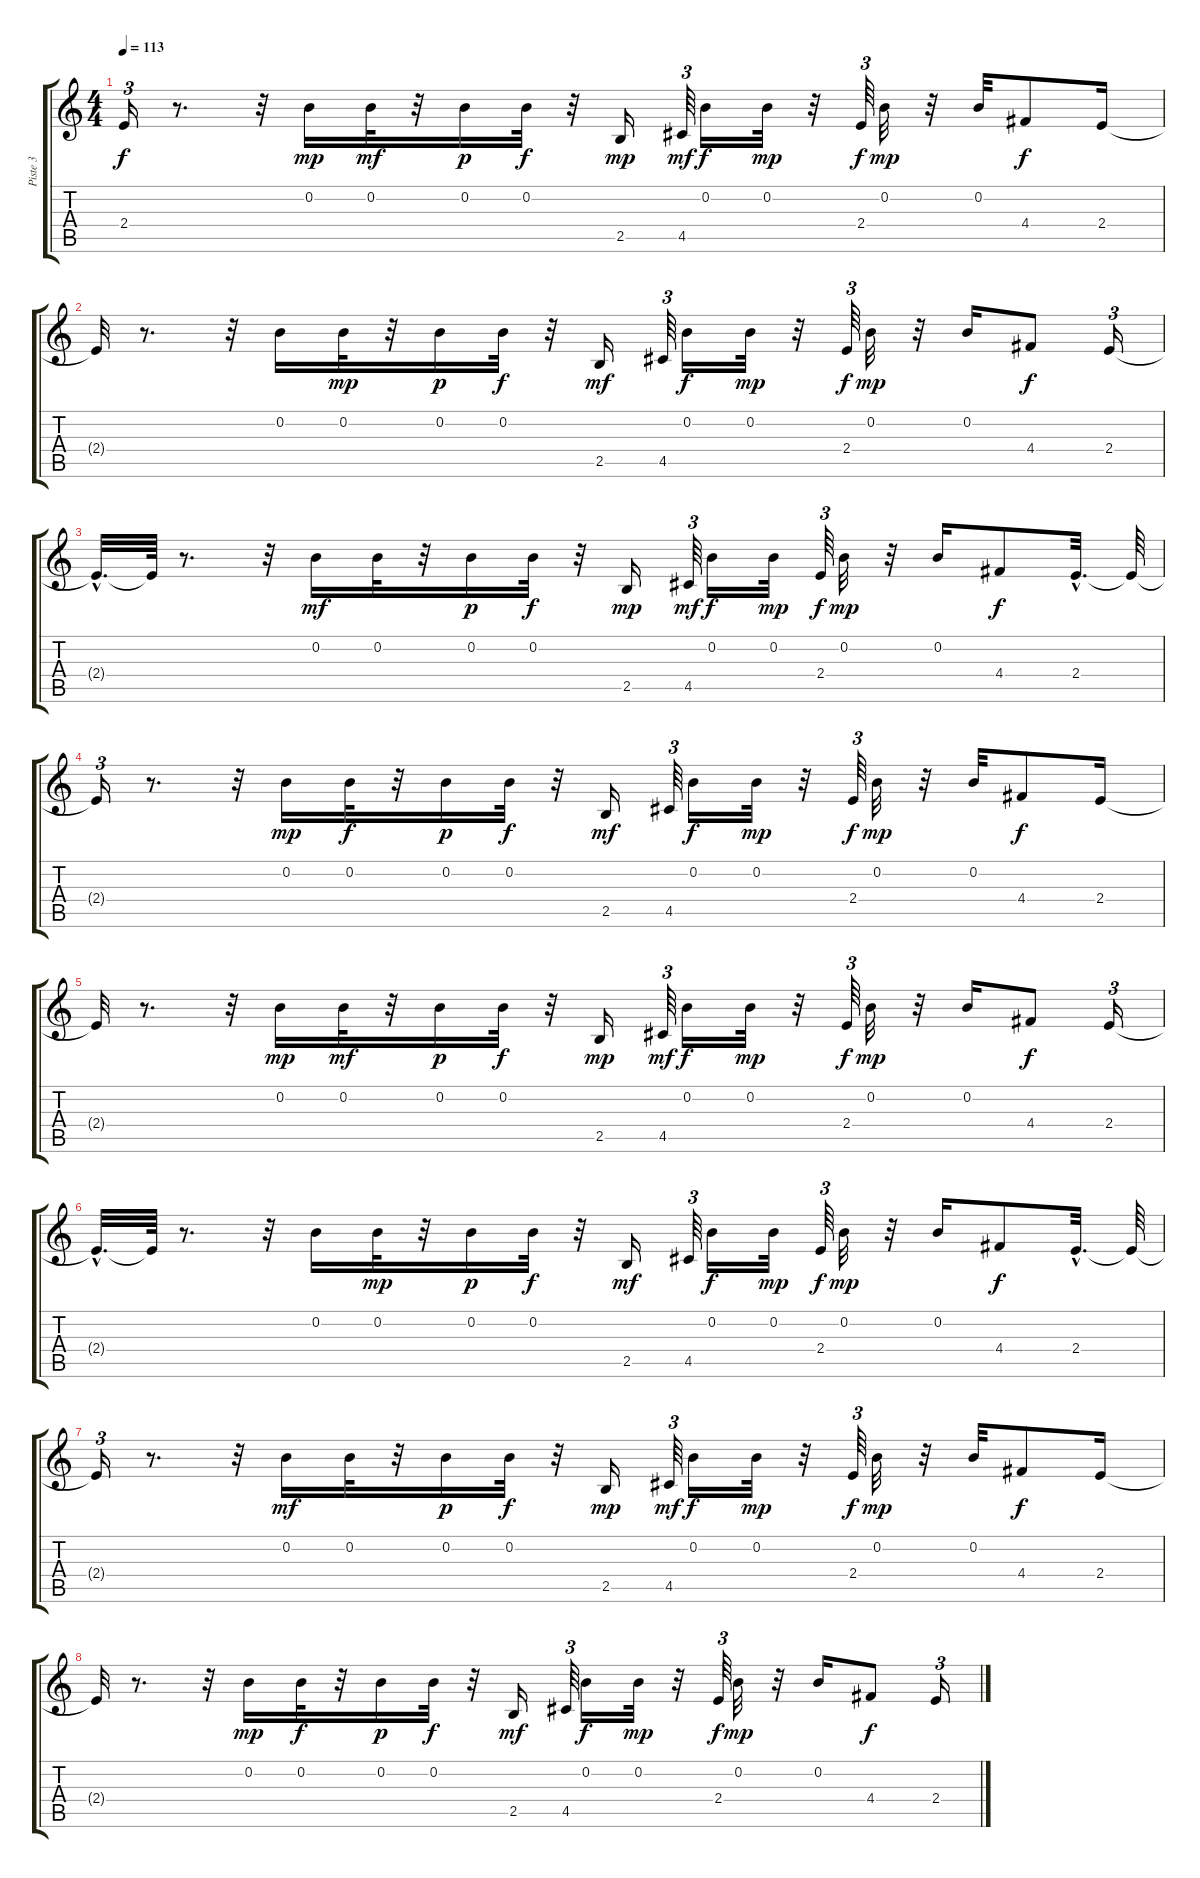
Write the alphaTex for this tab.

\track ("Piste 3" "Piste 3") {instrument electricguitarmuted}
\staff {score tabs}
\tuning (E4 B3 G3 D3 A2 E2) {hide}
\ts (4 4)
\tempo 113
\clef g2
\ks c
2.4{t}.16{tu (3 2) dy f} r.8{d} r.32 0.2.16{dy mp} 0.2.32{dy mf} r.32 0.2.16{dy p} 0.2.32{dy f} r.32 2.5.16{dy mp} 4.5.64{tu (3 2) dy mf} 0.2.16{dy f} 0.2.32{dy mp} r.32 2.4.64{tu (3 2) dy f} 0.2.32{dy mp} r.32 0.2.32 4.4.8{dy f} 2.4.16 |
2.4{t}.32 r.8{d} r.32 0.2.16 0.2.32{dy mp} r.32 0.2.16{dy p} 0.2.32{dy f} r.32 2.5.16{dy mf} 4.5.64{tu (3 2)} 0.2.16{dy f} 0.2.32{dy mp} r.32 2.4.64{tu (3 2) dy f} 0.2.32{dy mp} r.32 0.2.16 4.4.8{dy f} 2.4.16{tu (3 2)} |
2.4{hac t}.32{d} 2.4{t}.64 r.8{d} r.32 0.2.16{dy mf} 0.2.32 r.32 0.2.16{dy p} 0.2.32{dy f} r.32 2.5.16{dy mp} 4.5.64{tu (3 2) dy mf} 0.2.16{dy f} 0.2.32{dy mp} 2.4.64{tu (3 2) dy f} 0.2.32{dy mp} r.32 0.2.16 4.4.8{dy f} 2.4{hac}.32{d} 2.4{t}.64 |
2.4{t}.16{tu (3 2)} r.8{d} r.32 0.2.16{dy mp} 0.2.32{dy f} r.32 0.2.16{dy p} 0.2.32{dy f} r.32 2.5.16{dy mf} 4.5.64{tu (3 2)} 0.2.16{dy f} 0.2.32{dy mp} r.32 2.4.64{tu (3 2) dy f} 0.2.32{dy mp} r.32 0.2.32 4.4.8{dy f} 2.4.16 |
2.4{t}.32 r.8{d} r.32 0.2.16{dy mp} 0.2.32{dy mf} r.32 0.2.16{dy p} 0.2.32{dy f} r.32 2.5.16{dy mp} 4.5.64{tu (3 2) dy mf} 0.2.16{dy f} 0.2.32{dy mp} r.32 2.4.64{tu (3 2) dy f} 0.2.32{dy mp} r.32 0.2.16 4.4.8{dy f} 2.4.16{tu (3 2)} |
2.4{hac t}.32{d} 2.4{t}.64 r.8{d} r.32 0.2.16 0.2.32{dy mp} r.32 0.2.16{dy p} 0.2.32{dy f} r.32 2.5.16{dy mf} 4.5.64{tu (3 2)} 0.2.16{dy f} 0.2.32{dy mp} 2.4.64{tu (3 2) dy f} 0.2.32{dy mp} r.32 0.2.16 4.4.8{dy f} 2.4{hac}.32{d} 2.4{t}.64 |
2.4{t}.16{tu (3 2)} r.8{d} r.32 0.2.16{dy mf} 0.2.32 r.32 0.2.16{dy p} 0.2.32{dy f} r.32 2.5.16{dy mp} 4.5.64{tu (3 2) dy mf} 0.2.16{dy f} 0.2.32{dy mp} r.32 2.4.64{tu (3 2) dy f} 0.2.32{dy mp} r.32 0.2.32 4.4.8{dy f} 2.4.16 |
2.4{t}.32 r.8{d} r.32 0.2.16{dy mp} 0.2.32{dy f} r.32 0.2.16{dy p} 0.2.32{dy f} r.32 2.5.16{dy mf} 4.5.64{tu (3 2)} 0.2.16{dy f} 0.2.32{dy mp} r.32 2.4.64{tu (3 2) dy f} 0.2.32{dy mp} r.32 0.2.16 4.4.8{dy f} 2.4.16{tu (3 2)}
